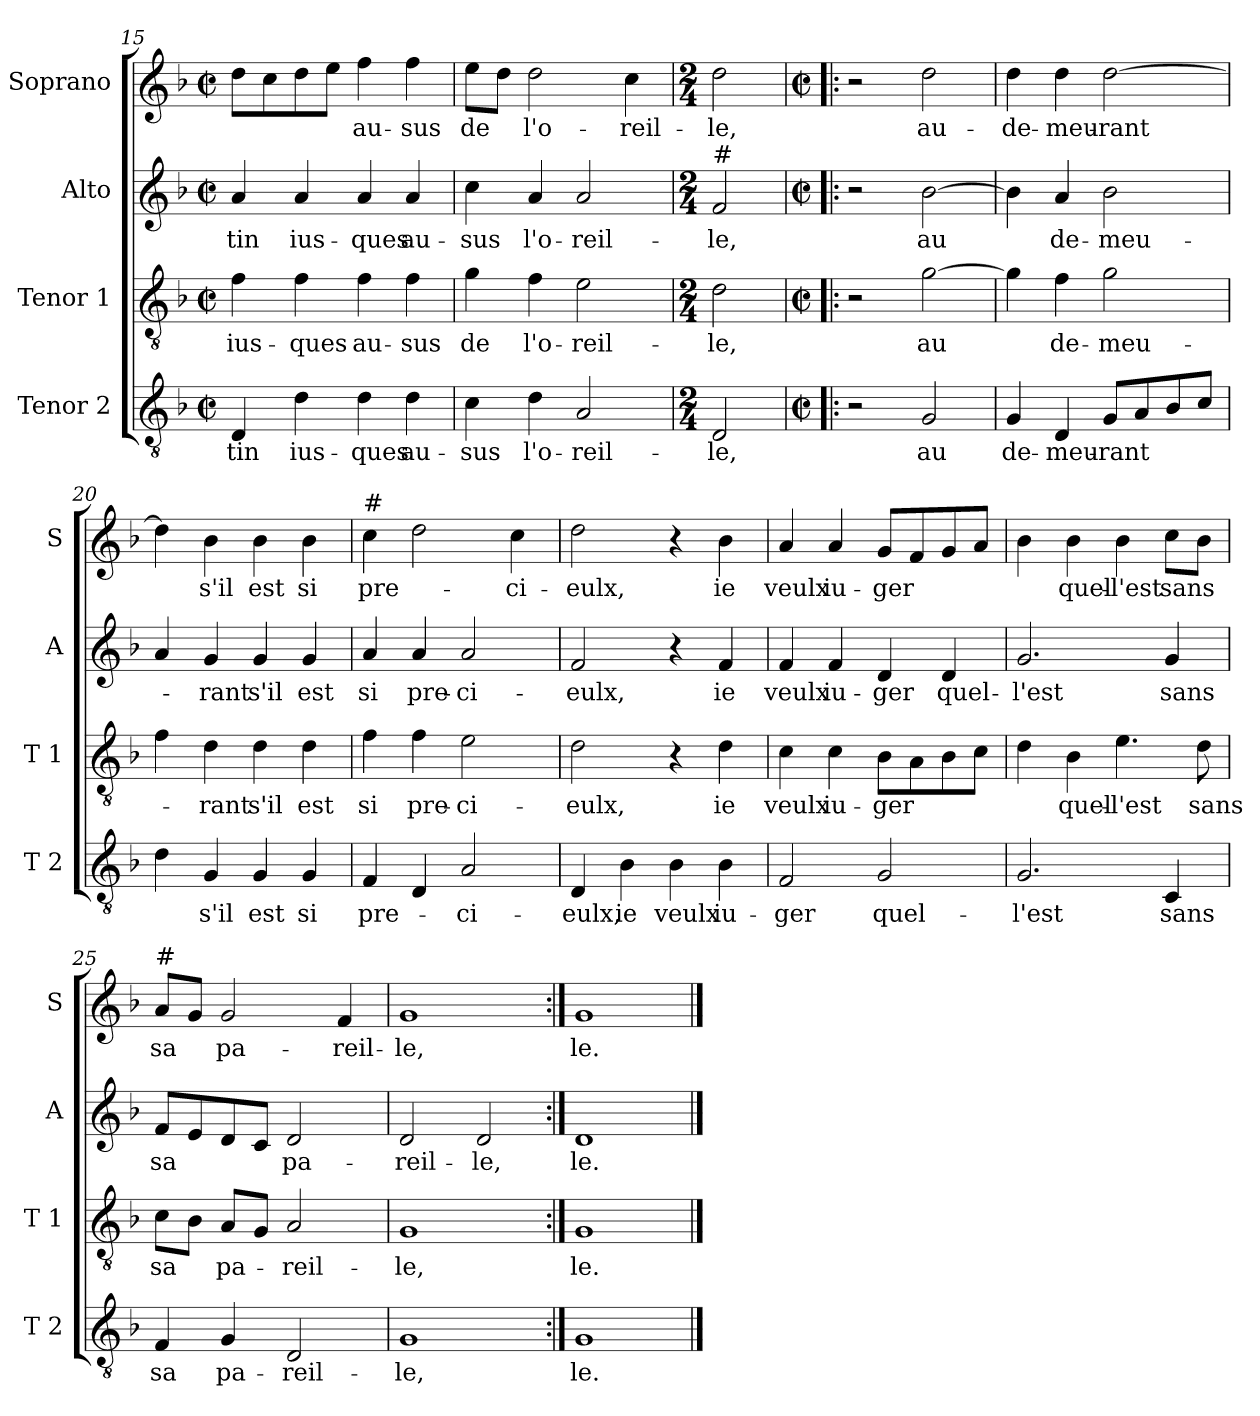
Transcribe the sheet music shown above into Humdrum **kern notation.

**kern	**text	**kern	**text	**kern	**text	**kern	**text
*part4	*part4	*part3	*part3	*part2	*part2	*part1	*part1
*staff4	*staff4	*staff3	*staff3	*staff2	*staff2	*staff1	*staff1
*I"Tenor 2	*	*I"Tenor 1	*	*I"Alto	*	*I"Soprano	*
*I'T 2	*	*I'T 1	*	*I'A	*	*I'S	*
*clefGv2	*	*clefGv2	*	*clefG2	*	*clefG2	*
*k[b-]	*	*k[b-]	*	*k[b-]	*	*k[b-]	*
*F:	*	*F:	*	*F:	*	*F:	*
*M2/2	*	*M2/2	*	*M2/2	*	*M2/2	*
*met(c|)	*	*met(c|)	*	*met(c|)	*	*met(c|)	*
=15	=15	=15	=15	=15	=15	=15	=15
!	!LO:LY:b	!	!LO:LY:b	!	!LO:LY:b	!	!
4D/	-tin	4f\	ius-	4a/	-tin	8dd\L	.
.	.	.	.	.	.	8cc\	.
!	!LO:LY:b	!	!LO:LY:b	!	!LO:LY:b	!	!
4d\	ius-	4f\	-ques	4a/	ius-	8dd\	.
.	.	.	.	.	.	8ee\J	.
!	!LO:LY:b	!	!LO:LY:b	!	!LO:LY:b	!	!LO:LY:b
4d\	-ques	4f\	au-	4a/	-ques	4ff\	au-
!	!LO:LY:b	!	!LO:LY:b	!	!LO:LY:b	!	!LO:LY:b
4d\	au-	4f\	-sus	4a/	au-	4ff\	-sus
!!LO:LB:g=z
=16	=16	=16	=16	=16	=16	=16	=16
!	!LO:LY:b	!	!LO:LY:b	!	!LO:LY:b	!	!LO:LY:b
4c\	-sus	4g\	de	4cc\	-sus	8ee\L	de
.	.	.	.	.	.	8dd\J	.
!	!LO:LY:b	!	!LO:LY:b	!	!LO:LY:b	!	!LO:LY:b
4d\	l'o-	4f\	l'o-	4a/	l'o-	2dd\	l'o-
!	!LO:LY:b	!	!LO:LY:b	!	!LO:LY:b	!	!
2A/	-reil-	2e\	-reil-	2a/	-reil-	.	.
!	!	!	!	!	!	!	!LO:LY:b
.	.	.	.	.	.	4cc\	-reil-
=17	=17	=17	=17	=17	=17	=17	=17
*M2/4	*	*M2/4	*	*M2/4	*	*M2/4	*
!	!	!	!	!LO:TX:a:t=#	!	!	!
!	!LO:LY:b	!	!LO:LY:b	!	!LO:LY:b	!	!LO:LY:b
2D/	-le,	2d\	-le,	2f/	-le,	2dd\	-le,
=18!|:	=18!|:	=18!|:	=18!|:	=18!|:	=18!|:	=18!|:	=18!|:
*M2/2	*	*M2/2	*	*M2/2	*	*M2/2	*
*met(c|)	*	*met(c|)	*	*met(c|)	*	*met(c|)	*
2r	.	2r	.	2r	.	2r	.
!	!LO:LY:b	!	!LO:LY:b	!	!LO:LY:b	!	!LO:LY:b
2G/	au	[2g\	au	[2b-\	au	2dd\	au-
=19	=19	=19	=19	=19	=19	=19	=19
!	!LO:LY:b	!	!	!	!	!	!LO:LY:b
4G/	de-	4g\]	.	4b-\]	.	4dd\	-de-
!	!LO:LY:b	!	!LO:LY:b	!	!LO:LY:b	!	!LO:LY:b
4D/	-meu-	4f\	de-	4a/	de-	4dd\	-meu-
!	!LO:LY:b	!	!LO:LY:b	!	!LO:LY:b	!	!LO:LY:b
8G/L	-rant	2g\	-meu-	2b-\	-meu-	[2dd\	-rant
8A/	.	.	.	.	.	.	.
8B-/	.	.	.	.	.	.	.
8c/J	.	.	.	.	.	.	.
=20	=20	=20	=20	=20	=20	=20	=20
4d\	.	4f\	.	4a/	.	4dd\]	.
!	!LO:LY:b	!	!LO:LY:b	!	!LO:LY:b	!	!LO:LY:b
4G/	s'il	4d\	-rant	4g/	-rant	4b-\	s'il
!	!LO:LY:b	!	!LO:LY:b	!	!LO:LY:b	!	!LO:LY:b
4G/	est	4d\	s'il	4g/	s'il	4b-\	est
!	!LO:LY:b	!	!LO:LY:b	!	!LO:LY:b	!	!LO:LY:b
4G/	si	4d\	est	4g/	est	4b-\	si
=21	=21	=21	=21	=21	=21	=21	=21
!	!	!	!	!	!	!LO:TX:a:t=#	!
!	!LO:LY:b	!	!LO:LY:b	!	!LO:LY:b	!	!LO:LY:b
4F/	pre-	4f\	si	4a/	si	4cc\	pre-
!	!	!	!LO:LY:b	!	!LO:LY:b	!	!
4D/	.	4f\	pre-	4a/	pre-	2dd\	.
!	!LO:LY:b	!	!LO:LY:b	!	!LO:LY:b	!	!
2A/	-ci-	2e\	-ci-	2a/	-ci-	.	.
!	!	!	!	!	!	!	!LO:LY:b
.	.	.	.	.	.	4cc\	-ci-
!!LO:LB:g=z
=22	=22	=22	=22	=22	=22	=22	=22
!	!LO:LY:b	!	!LO:LY:b	!	!LO:LY:b	!	!LO:LY:b
4D/	-eulx,	2d\	-eulx,	2f/	-eulx,	2dd\	-eulx,
!	!LO:LY:b	!	!	!	!	!	!
4B-\	ie	.	.	.	.	.	.
!	!LO:LY:b	!	!	!	!	!	!
4B-\	veulx	4r	.	4r	.	4r	.
!	!LO:LY:b	!	!LO:LY:b	!	!LO:LY:b	!	!LO:LY:b
4B-\	iu-	4d\	ie	4f/	ie	4b-\	ie
=23	=23	=23	=23	=23	=23	=23	=23
!	!LO:LY:b	!	!LO:LY:b	!	!LO:LY:b	!	!LO:LY:b
2F/	-ger	4c\	veulx	4f/	veulx	4a/	veulx
!	!	!	!LO:LY:b	!	!LO:LY:b	!	!LO:LY:b
.	.	4c\	iu-	4f/	iu-	4a/	iu-
!	!LO:LY:b	!	!LO:LY:b	!	!LO:LY:b	!	!LO:LY:b
2G/	quel-	8B-\L	-ger	4d/	-ger	8g/L	-ger
.	.	8A\	.	.	.	8f/	.
!	!	!	!	!	!LO:LY:b	!	!
.	.	8B-\	.	4d/	quel-	8g/	.
.	.	8c\J	.	.	.	8a/J	.
=24	=24	=24	=24	=24	=24	=24	=24
!	!LO:LY:b	!	!	!	!LO:LY:b	!	!
2.G/	-l'est	4d\	.	2.g/	-l'est	4b-\	.
!	!	!	!LO:LY:b	!	!	!	!LO:LY:b
.	.	4B-\	quel-	.	.	4b-\	quel-
!	!	!	!LO:LY:b	!	!	!	!LO:LY:b
.	.	4.e\	-l'est	.	.	4b-\	-l'est
!	!LO:LY:b	!	!	!	!LO:LY:b	!	!LO:LY:b
4C/	sans	.	.	4g/	sans	8cc\L	sans
!	!	!	!LO:LY:b	!	!	!	!
.	.	8d\	sans	.	.	8b-\J	.
=25	=25	=25	=25	=25	=25	=25	=25
!	!	!	!	!	!	!LO:TX:a:t=#	!
!	!LO:LY:b	!	!LO:LY:b	!	!LO:LY:b	!	!LO:LY:b
4F/	sa	8c\L	sa	8f/L	sa	8a/L	sa
.	.	8B-\J	.	8e/	.	8g/J	.
!	!LO:LY:b	!	!LO:LY:b	!	!	!	!LO:LY:b
4G/	pa-	8A/L	pa-	8d/	.	2g/	pa-
.	.	8G/J	.	8c/J	.	.	.
!	!LO:LY:b	!	!LO:LY:b	!	!LO:LY:b	!	!
2D/	-reil-	2A/	-reil-	2d/	pa-	.	.
!	!	!	!	!	!	!	!LO:LY:b
.	.	.	.	.	.	4f/	-reil-
=26	=26	=26	=26	=26	=26	=26	=26
!	!LO:LY:b	!	!LO:LY:b	!	!LO:LY:b	!	!LO:LY:b
1G	-le,	1G	-le,	2d/	-reil-	1g	-le,
!	!	!	!	!	!LO:LY:b	!	!
.	.	.	.	2d/	-le,	.	.
=27:|!	=27:|!	=27:|!	=27:|!	=27:|!	=27:|!	=27:|!	=27:|!
!	!LO:LY:b	!	!LO:LY:b	!	!LO:LY:b	!	!LO:LY:b
1G	le.	1G	le.	1d	le.	1g	le.
==	==	==	==	==	==	==	==
*-	*-	*-	*-	*-	*-	*-	*-
